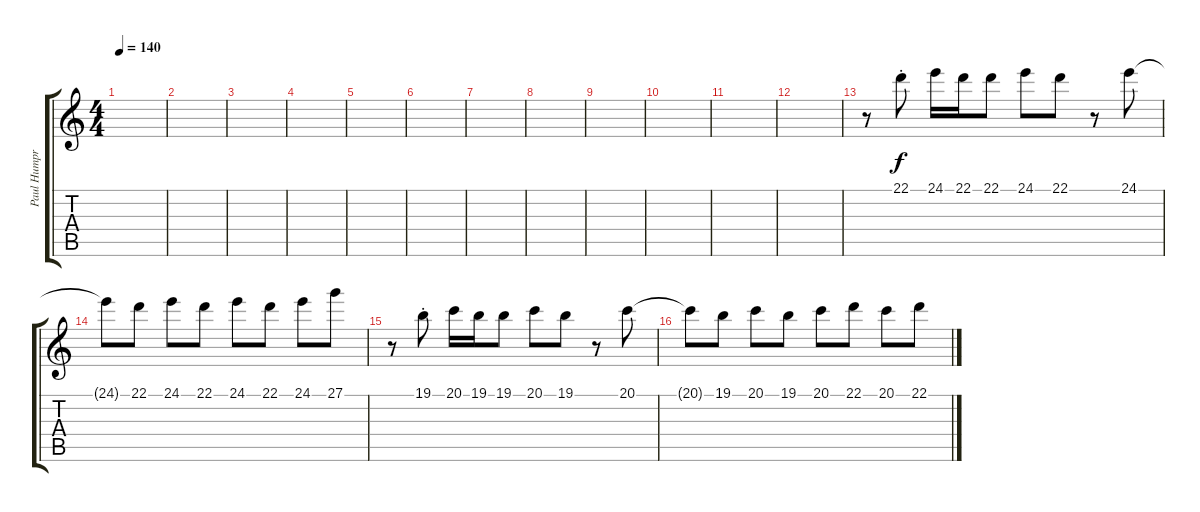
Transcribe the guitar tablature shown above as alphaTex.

\track ("Paul Humpreys - Keyboard - lead" "Paul Humpr") {instrument ocarina}
\staff {score tabs}
\tuning (E4 B3 G3 D3 A2 E2) {hide}
\ts (4 4)
\tempo 140
\clef g2
\ks c
|
|
|
|
|
|
|
|
|
|
|
|
r.8 22.1{st}.8 24.1.16 22.1.16 22.1.8 24.1.8 22.1.8 r.8 24.1.8 |
24.1{t}.8 22.1.8 24.1.8 22.1.8 24.1.8 22.1.8 24.1.8 27.1.8 |
r.8 19.1{st}.8 20.1.16 19.1.16 19.1.8 20.1.8 19.1.8 r.8 20.1.8 |
20.1{t}.8 19.1.8 20.1.8 19.1.8 20.1.8 22.1.8 20.1.8 22.1.8
